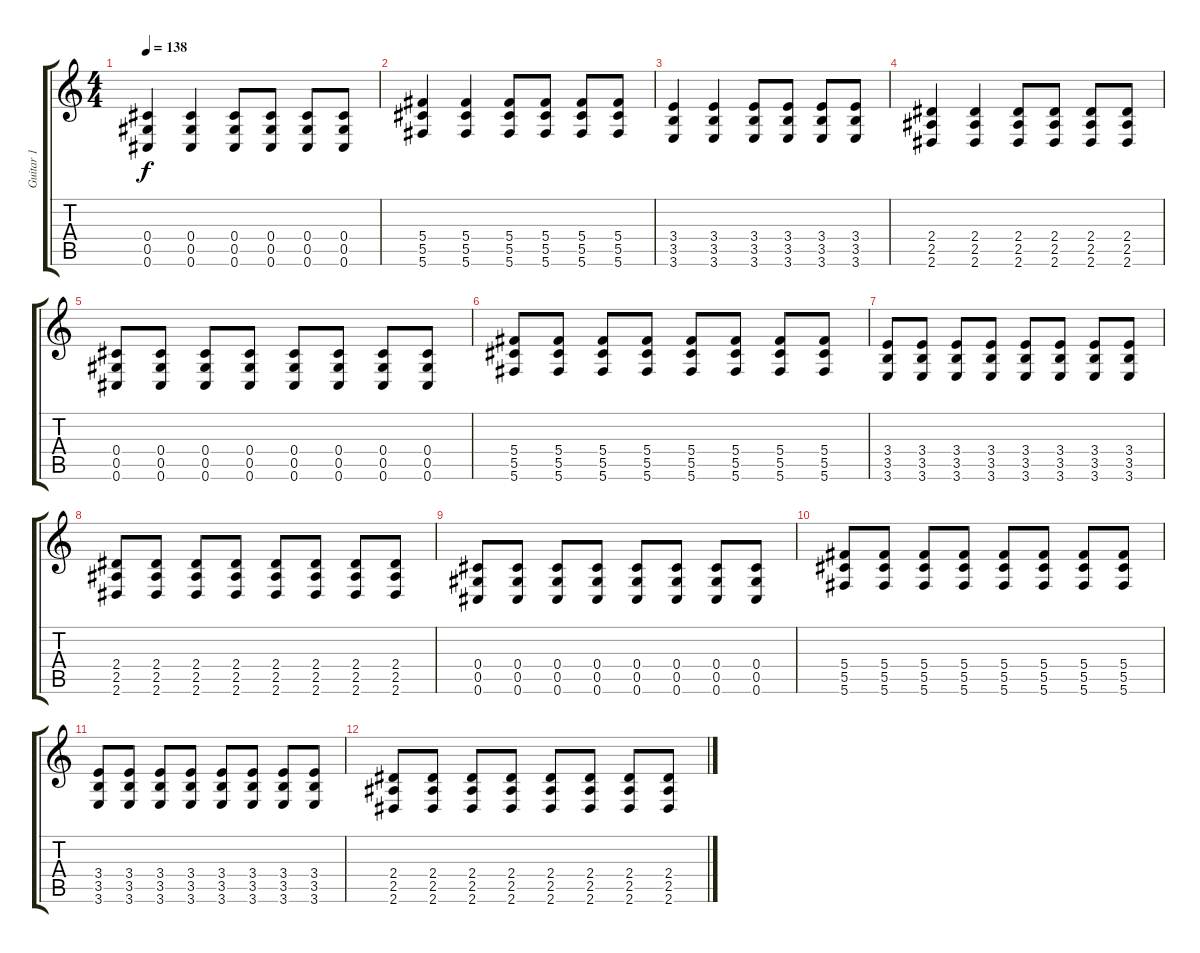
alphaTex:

\track ("Guitar 1" "Guitar 1") {instrument distortionguitar}
\staff {score tabs}
\tuning (Eb4 Bb3 Gb3 Db3 Ab2 Db2) {hide}
\ts (4 4)
\tempo 138
\clef g2
\ks c
(0.4 0.5 0.6).4{dy f} (0.4 0.5 0.6).4 (0.4 0.5 0.6).8 (0.4 0.5 0.6).8 (0.4 0.5 0.6).8 (0.4 0.5 0.6).8 |
(5.4 5.5 5.6).4 (5.4 5.5 5.6).4 (5.4 5.5 5.6).8 (5.4 5.5 5.6).8 (5.4 5.5 5.6).8 (5.4 5.5 5.6).8 |
(3.4 3.5 3.6).4 (3.4 3.5 3.6).4 (3.4 3.5 3.6).8 (3.4 3.5 3.6).8 (3.4 3.5 3.6).8 (3.4 3.5 3.6).8 |
(2.4 2.5 2.6).4 (2.4 2.5 2.6).4 (2.4 2.5 2.6).8 (2.4 2.5 2.6).8 (2.4 2.5 2.6).8 (2.4 2.5 2.6).8 |
(0.4 0.5 0.6).8 (0.4 0.5 0.6).8 (0.4 0.5 0.6).8 (0.4 0.5 0.6).8 (0.4 0.5 0.6).8 (0.4 0.5 0.6).8 (0.4 0.5 0.6).8 (0.4 0.5 0.6).8 |
(5.4 5.5 5.6).8 (5.4 5.5 5.6).8 (5.4 5.5 5.6).8 (5.4 5.5 5.6).8 (5.4 5.5 5.6).8 (5.4 5.5 5.6).8 (5.4 5.5 5.6).8 (5.4 5.5 5.6).8 |
(3.4 3.5 3.6).8 (3.4 3.5 3.6).8 (3.4 3.5 3.6).8 (3.4 3.5 3.6).8 (3.4 3.5 3.6).8 (3.4 3.5 3.6).8 (3.4 3.5 3.6).8 (3.4 3.5 3.6).8 |
(2.4 2.5 2.6).8 (2.4 2.5 2.6).8 (2.4 2.5 2.6).8 (2.4 2.5 2.6).8 (2.4 2.5 2.6).8 (2.4 2.5 2.6).8 (2.4 2.5 2.6).8 (2.4 2.5 2.6).8 |
(0.4 0.5 0.6).8 (0.4 0.5 0.6).8 (0.4 0.5 0.6).8 (0.4 0.5 0.6).8 (0.4 0.5 0.6).8 (0.4 0.5 0.6).8 (0.4 0.5 0.6).8 (0.4 0.5 0.6).8 |
(5.4 5.5 5.6).8 (5.4 5.5 5.6).8 (5.4 5.5 5.6).8 (5.4 5.5 5.6).8 (5.4 5.5 5.6).8 (5.4 5.5 5.6).8 (5.4 5.5 5.6).8 (5.4 5.5 5.6).8 |
(3.4 3.5 3.6).8 (3.4 3.5 3.6).8 (3.4 3.5 3.6).8 (3.4 3.5 3.6).8 (3.4 3.5 3.6).8 (3.4 3.5 3.6).8 (3.4 3.5 3.6).8 (3.4 3.5 3.6).8 |
(2.4 2.5 2.6).8 (2.4 2.5 2.6).8 (2.4 2.5 2.6).8 (2.4 2.5 2.6).8 (2.4 2.5 2.6).8 (2.4 2.5 2.6).8 (2.4 2.5 2.6).8 (2.4 2.5 2.6).8
